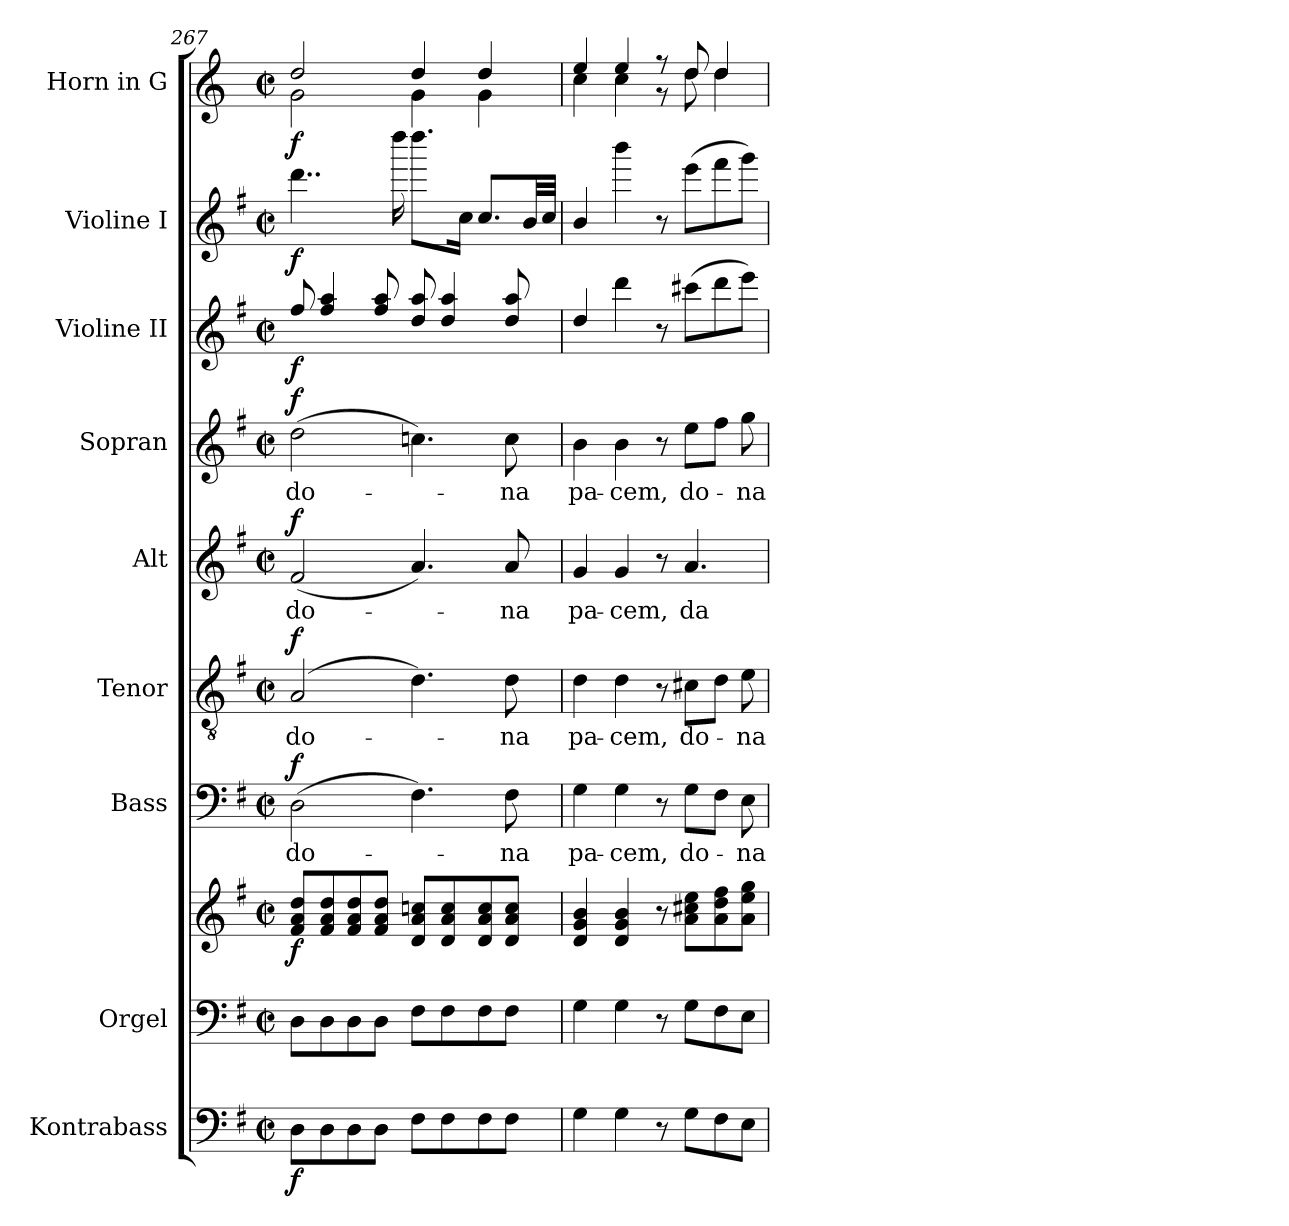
**kern	**dynam	**kern	**kern	**dynam	**kern	**text	**dynam	**kern	**text	**dynam	**kern	**text	**dynam	**kern	**text	**dynam	**kern	**dynam	**kern	**dynam	**kern	**dynam
*part9	*part9	*part8	*part8	*part8	*part7	*part7	*part7	*part6	*part6	*part6	*part5	*part5	*part5	*part4	*part4	*part4	*part3	*part3	*part2	*part2	*part1	*part1
*staff10	*staff10	*staff9	*staff8	*staff8/9	*staff7	*staff7	*staff7	*staff6	*staff6	*staff6	*staff5	*staff5	*staff5	*staff4	*staff4	*staff4	*staff3	*staff3	*staff2	*staff2	*staff1	*staff1
*I"Kontrabass	*	*I"Orgel	*	*	*I"Bass	*	*	*I"Tenor	*	*	*I"Alt	*	*	*I"Sopran	*	*	*I"Violine II	*	*I"Violine I	*	*I"Horn in G	*
*I'Kb.	*	*I'Org.	*	*	*I'B	*	*	*I'T	*	*	*I'A	*	*	*I'S	*	*	*I'Vl. II	*	*I'Vl. I	*	*I'Hrn.	*
*clefF4	*	*clefF4	*clefG2	*	*clefF4	*	*	*clefGv2	*	*	*clefG2	*	*	*clefG2	*	*	*clefG2	*	*clefG2	*	*clefG2	*
*ITrd7c12	*	*	*	*	*	*	*	*	*	*	*	*	*	*	*	*	*ITrd7c12	*	*ITrd7c12	*	*ITrd3c5	*
*k[f#]	*	*k[f#]	*k[f#]	*	*k[f#]	*	*	*k[f#]	*	*	*k[f#]	*	*	*k[f#]	*	*	*k[f#]	*	*k[f#]	*	*k[f#]	*
*G:	*	*G:	*G:	*	*G:	*	*	*G:	*	*	*G:	*	*	*G:	*	*	*G:	*	*G:	*	*G:	*
*M2/2	*	*M2/2	*M2/2	*	*M2/2	*	*	*M2/2	*	*	*M2/2	*	*	*M2/2	*	*	*M2/2	*	*M2/2	*	*M2/2	*
*met(c|)	*	*met(c|)	*met(c|)	*	*met(c|)	*	*	*met(c|)	*	*	*met(c|)	*	*	*met(c|)	*	*	*met(c|)	*	*met(c|)	*	*met(c|)	*
=267	=267	=267	=267	=267	=267	=267	=267	=267	=267	=267	=267	=267	=267	=267	=267	=267	=267	=267	=267	=267	=267	=267
!	!LO:DY:b	!	!	!LO:DY:b	!	!LO:LY:b	!LO:DY:a	!	!LO:LY:b	!LO:DY:a	!	!LO:LY:b	!LO:DY:a	!	!LO:LY:b	!LO:DY:a	!	!LO:DY:b	!	!LO:DY:b	!	!LO:DY:b
*	*	*	*	*	*	*	*	*	*	*	*	*	*	*	*	*	*	*	*	*	*^	*
8DD\L	f	8D\L	8f#/ 8a/ 8dd/L	f	(>2D\	do-	f	(2A/	do-	f	(<2f#/	do-	f	(>2dd\	do-	f	8f#/	f	4..dd\	f	2a/	2d\	f
8DD\	.	8D\	8f#/ 8a/ 8dd/	.	.	.	.	.	.	.	.	.	.	.	.	.	4f#/ 4a/	.	.	.	.	.	.
8DD\	.	8D\	8f#/ 8a/ 8dd/	.	.	.	.	.	.	.	.	.	.	.	.	.	.	.	.	.	.	.	.
8DD\J	.	8D\J	8f#/ 8a/ 8dd/J	.	.	.	.	.	.	.	.	.	.	.	.	.	8f#/ 8a/	.	.	.	.	.	.
.	.	.	.	.	.	.	.	.	.	.	.	.	.	.	.	.	.	.	16ddd\	.	.	.	.
8FF#\L	.	8F#\L	8d/ 8a/ 8ccn/L	.	4.F#\)	.	.	4.d\)	.	.	4.a/)	.	.	4.ccn\)	.	.	8d/ 8a/	.	8.ddd\L	.	4a/	4d\	.
8FF#\	.	8F#\	8d/ 8a/ 8cc/	.	.	.	.	.	.	.	.	.	.	.	.	.	4d/ 4a/	.	.	.	.	.	.
.	.	.	.	.	.	.	.	.	.	.	.	.	.	.	.	.	.	.	16c\Jk	.	.	.	.
8FF#\	.	8F#\	8d/ 8a/ 8cc/	.	.	.	.	.	.	.	.	.	.	.	.	.	.	.	8.c/L	.	4a/	4d\	.
!	!	!	!	!	!	!LO:LY:b	!	!	!LO:LY:b	!	!	!LO:LY:b	!	!	!LO:LY:b	!	!	!	!	!	!	!	!
8FF#\J	.	8F#\J	8d/ 8a/ 8cc/J	.	8F#\	-na	.	8d\	-na	.	8a/	-na	.	8cc\	-na	.	8d/ 8a/	.	.	.	.	.	.
.	.	.	.	.	.	.	.	.	.	.	.	.	.	.	.	.	.	.	32B/LL	.	.	.	.
.	.	.	.	.	.	.	.	.	.	.	.	.	.	.	.	.	.	.	32c/JJJ	.	.	.	.
=268	=268	=268	=268	=268	=268	=268	=268	=268	=268	=268	=268	=268	=268	=268	=268	=268	=268	=268	=268	=268	=268	=268	=268
!	!	!	!	!	!	!LO:LY:b	!	!	!LO:LY:b	!	!	!LO:LY:b	!	!	!LO:LY:b	!	!	!	!	!	!	!	!
4GG\	.	4G\	4d/ 4g/ 4b/	.	4G\	pa-	.	4d\	pa-	.	4g/	pa-	.	4b\	pa-	.	4d/	.	4B/	.	4b/	4g\	.
!	!	!	!	!	!	!LO:LY:b	!	!	!LO:LY:b	!	!	!LO:LY:b	!	!	!LO:LY:b	!	!	!	!	!	!	!	!
4GG\	.	4G\	4d/ 4g/ 4b/	.	4G\	-cem,	.	4d\	-cem,	.	4g/	-cem,	.	4b\	-cem,	.	4dd\	.	4bb\	.	4b/	4g\	.
8r	.	8r	8r	.	8r	.	.	8r	.	.	8r	.	.	8r	.	.	8r	.	8r	.	8r	8r	.
!	!	!	!	!	!	!LO:LY:b	!	!	!LO:LY:b	!	!	!LO:LY:b	!	!	!LO:LY:b	!	!	!	!	!	!	!	!
8GG\L	.	8G\L	8a\ 8cc#X\ 8ee\L	.	8G\L	do-	.	8c#X\L	do-	.	4.a/	da	.	8ee\L	do-	.	(>8cc#X\L	.	(>8ee\L	.	8a/	8a\	.
8FF#\	.	8F#\	8a\ 8dd\ 8ff#\	.	8F#\J	.	.	8d\J	.	.	.	.	.	8ff#\J	.	.	8dd\	.	8ff#\	.	4a/	4a\	.
!	!	!	!	!	!	!LO:LY:b	!	!	!LO:LY:b	!	!	!	!	!	!LO:LY:b	!	!	!	!	!	!	!	!
8EE\J	.	8E\J	8a\ 8ee\ 8gg\J	.	8E\	-na	.	8e\	-na	.	.	.	.	8gg\	-na	.	8ee\J)	.	8gg\J)	.	.	.	.
*	*	*	*	*	*	*	*	*	*	*	*	*	*	*	*	*	*	*	*	*	*v	*v	*
=	=	=	=	=	=	=	=	=	=	=	=	=	=	=	=	=	=	=	=	=	=	=
*-	*-	*-	*-	*-	*-	*-	*-	*-	*-	*-	*-	*-	*-	*-	*-	*-	*-	*-	*-	*-	*-	*-
